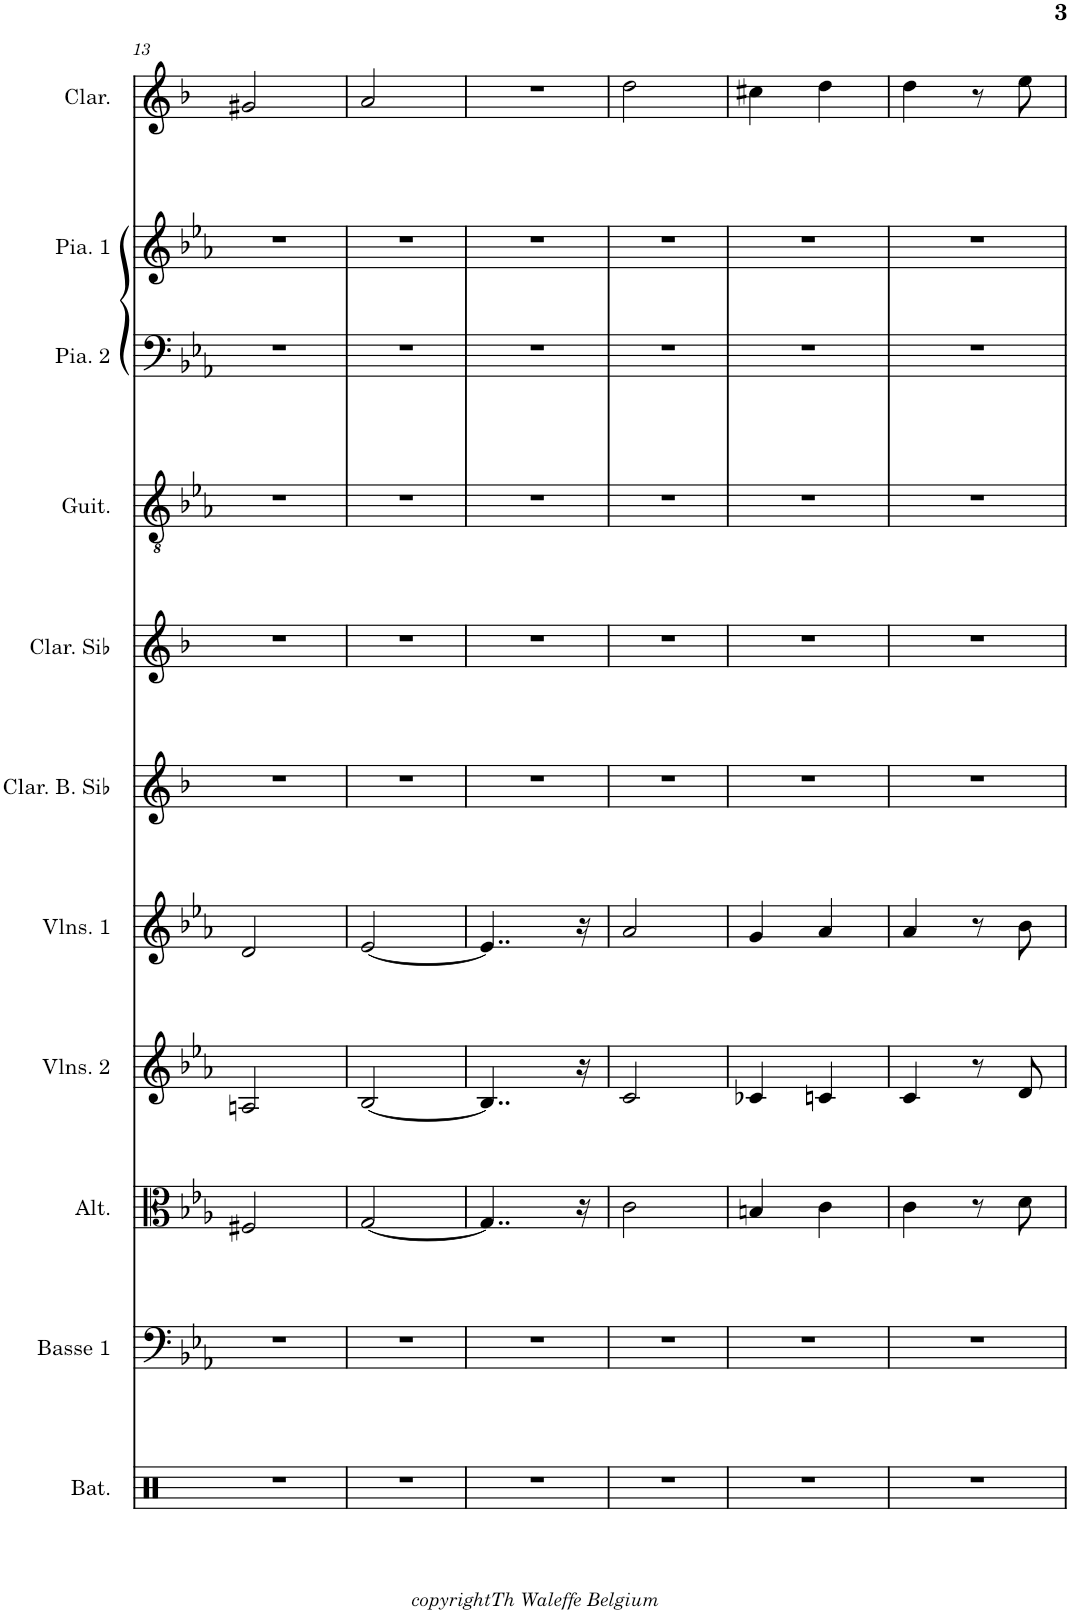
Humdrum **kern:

**kern	**kern	**kern	**kern	**kern	**kern	**kern	**kern	**kern	**kern	**kern
*part11	*part10	*part9	*part8	*part7	*part6	*part5	*part4	*part3	*part2	*part1
*staff11	*staff10	*staff9	*staff8	*staff7	*staff6	*staff5	*staff4	*staff3	*staff2	*staff1
*I"Batterie	*I"Basse acoustique 1	*I"Altos	*I"Violons 2	*I"Violons 1	*I"Clarinette Basse en Sib	*I"Clarinette en Sib	*I"Guitare classique	*I"Piano 2	*I"Piano 1	*I"Clarinette
*I'Bat.	*I'Basse 1	*I'Alt.	*I'Vlns. 2	*I'Vlns. 1	*I'Clar. B. Sib	*I'Clar. Sib	*I'Guit.	*I'Pia. 2	*I'Pia. 1	*I'Clar.
!!LO:PB:g=z
*clefX	*clefF4	*clefC3	*clefG2	*clefG2	*clefG2	*clefG2	*clefGv2	*clefF4	*clefG2	*clefG2
*	*Trd7c12	*	*	*	*Trd8c14	*Trd1c2	*	*	*	*Trd1c2
*k[b-e-a-]	*k[b-e-a-]	*k[b-e-a-]	*k[b-e-a-]	*k[b-e-a-]	*k[b-]	*k[b-]	*k[b-e-a-]	*k[b-e-a-]	*k[b-e-a-]	*k[b-]
*M2/4	*M2/4	*M2/4	*M2/4	*M2/4	*M2/4	*M2/4	*M2/4	*M2/4	*M2/4	*M2/4
=13	=13	=13	=13	=13	=13	=13	=13	=13	=13	=13
2r	2r	2F#X/	2An/	2d/	2r	2r	2r	2r	2r	2g#X/
=14	=14	=14	=14	=14	=14	=14	=14	=14	=14	=14
2r	2r	[2G/	[2B-/	[2e-/	2r	2r	2r	2r	2r	2a/
=15	=15	=15	=15	=15	=15	=15	=15	=15	=15	=15
2r	2r	4..G/]	4..B-/]	4..e-/]	2r	2r	2r	2r	2r	2r
.	.	16r	16r	16r	.	.	.	.	.	.
=16	=16	=16	=16	=16	=16	=16	=16	=16	=16	=16
2r	2r	2c\	2c/	2a-/	2r	2r	2r	2r	2r	2dd\
=17	=17	=17	=17	=17	=17	=17	=17	=17	=17	=17
2r	2r	4Bn/	4c-X/	4g/	2r	2r	2r	2r	2r	4cc#X\
.	.	4c\	4cn/	4a-/	.	.	.	.	.	4dd\
=18	=18	=18	=18	=18	=18	=18	=18	=18	=18	=18
2r	2r	4c\	4c/	4a-/	2r	2r	2r	2r	2r	4dd\
.	.	8r	8r	8r	.	.	.	.	.	8r
.	.	8d\	8d/	8b-\	.	.	.	.	.	8ee\
=	=	=	=	=	=	=	=	=	=	=
*-	*-	*-	*-	*-	*-	*-	*-	*-	*-	*-
